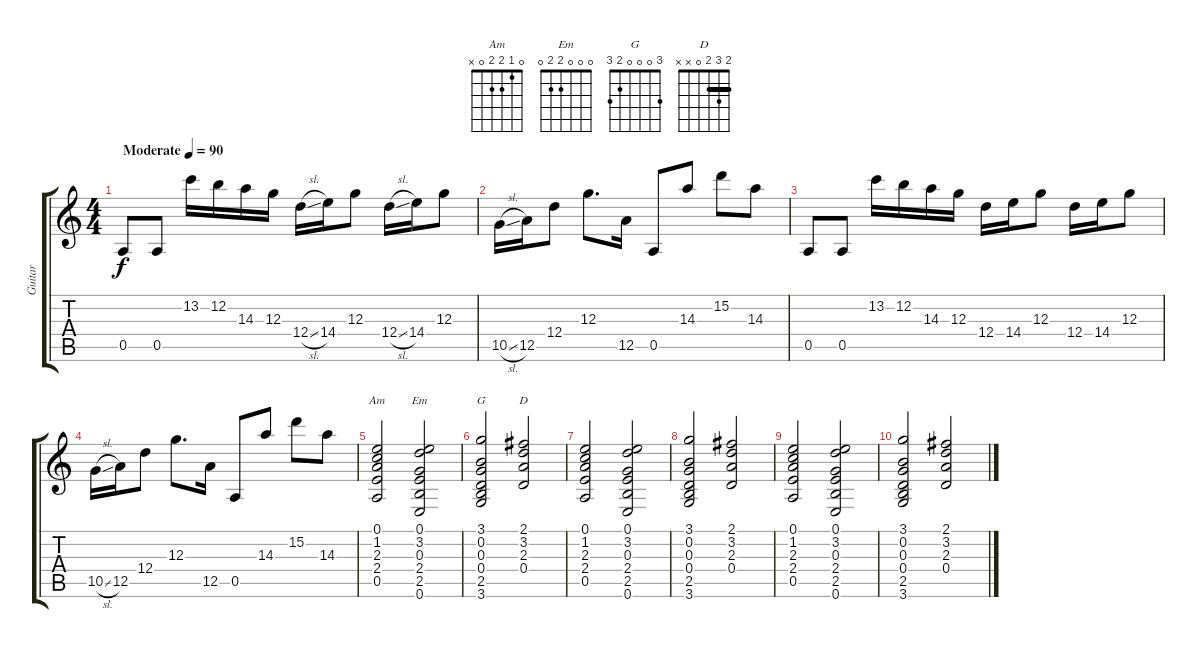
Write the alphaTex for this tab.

\track ("Guitar " "Guitar ") {instrument acousticguitarsteel}
\staff {score tabs}
\tuning (E4 B3 G3 D3 A2 E2) {hide}
\chord ("Am" 0 1 2 2 0 x)
\chord ("Em" 0 0 0 2 2 0)
\chord ("G" 3 0 0 0 2 3)
\chord ("D" 2 3 2 0 x x) {barre 2}
\ts (4 4)
\tempo (90 "Moderate")
\clef g2
\ks c
0.5.8{dy f instrument acousticguitarsteel} 0.5.8 13.2.16 12.2.16 14.3.16 12.3.16 12.4{sl}.16 14.4.16 12.3.8 12.4{sl}.16 14.4.16 12.3.8 |
10.5{sl}.16 12.5.16 12.4.8 12.3.8{d} 12.5.16 0.5.8 14.3.8 15.2.8 14.3.8 |
0.5.8 0.5.8 13.2.16 12.2.16 14.3.16 12.3.16 12.4.16 14.4.16 12.3.8 12.4.16 14.4.16 12.3.8 |
10.5{sl}.16 12.5.16 12.4.8 12.3.8{d} 12.5.16 0.5.8 14.3.8 15.2.8 14.3.8 |
(0.1 1.2 2.3 2.4 0.5).2{ch "Am"} (0.1 3.2 0.3 2.4 2.5 0.6).2{ch "Em"} |
(3.1 0.2 0.3 0.4 2.5 3.6).2{ch "G"} (2.1 3.2 2.3 0.4).2{ch "D"} |
(0.1 1.2 2.3 2.4 0.5).2 (0.1 3.2 0.3 2.4 2.5 0.6).2 |
(3.1 0.2 0.3 0.4 2.5 3.6).2 (2.1 3.2 2.3 0.4).2 |
(0.1 1.2 2.3 2.4 0.5).2 (0.1 3.2 0.3 2.4 2.5 0.6).2 |
(3.1 0.2 0.3 0.4 2.5 3.6).2 (2.1 3.2 2.3 0.4).2
